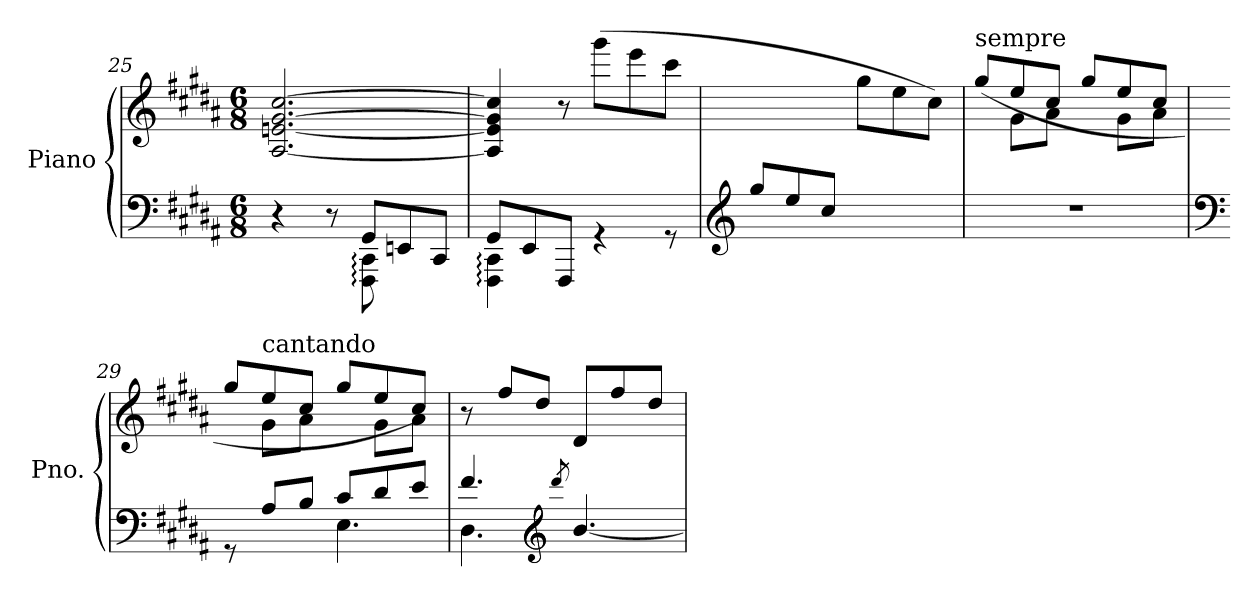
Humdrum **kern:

**kern	**kern	**dynam
*part1	*part1	*part1
*staff2	*staff1	*staff1/2
*I"Piano	*	*
*I'Pno.	*	*
*clefF4	*clefG2	*
*k[f#c#g#d#a#]	*k[f#c#g#d#a#]	*
*M6/8	*M6/8	*
=25	=25	=25
*^	*	*
4r	4ryy	[2.A#/ [2.en/ [2.g#/ [2.cc#/	.
8r	8ryy	.	.
8GG#/L	8FFF#\: 8CC#\:	.	.
8EEn/	4ryy	.	.
8CC#/J	.	.	.
=26	=26	=26	=26
8GG#/L	4FFF#\: 4CC#\:	4A#/] 4e/] 4g#/] 4cc#/]	.
8EE/	.	.	.
8FFF#/J	2ryy	8r	.
4rGG	.	(8ggg#\L	.
.	.	8eee\	.
8rGG	.	8ccc#\J	.
=27	=27	=27	=27
*clefG2	*	*	*
8gg#/L	2.ryy	4.ryy	.
8ee/	.	.	.
8cc#/J	.	.	.
4.ryy	.	8gg#\L	.
.	.	8ee\	.
.	.	8cc#\J)	.
*v	*v	*	*
!!LO:LB:g=z
=28	=28	=28
*	*^	*
!	!LO:TX:a:t=sempre	!	!
!	!	!	!LO:DY:b
2.r	(8gg#/L	8ryy	other-dynamics
.	8ee/	8g#\L	.
.	8cc#/J	8a#\J	.
.	8gg#/L	8ryy	.
.	8ee/	8g#\L	.
.	8cc#/J	8a#\J	.
=29	=29	=29	=29
*clefF4	*	*	*
*^	*	*	*
8rGG	4.ryy	8gg#/L	8ryy	.
!	!	!LO:TX:a:t=cantando	!	!
8A#/L	.	8ee/	8g#\L	.
8B/J	.	8cc#/J	8a#\J	.
8c#/L	4.E\	8gg#/L	8ryy	.
8d#/	.	8ee/	8g#\L	.
8e/J	.	8cc#/J)	8a#\J	.
*	*	*v	*v	*
=30	=30	=30	=30
4.f#/	4.D#:\	8r	.
.	.	8ff#/L	.
.	.	8dd#/J	.
8qf#/	.	.	.
*clefG2	*	*	*
[4.b/	8rgyy	8d#/L	.
.	4ryy	8ff#/	.
.	.	8dd#/J	.
*v	*v	*	*
=	=	=
*-	*-	*-
